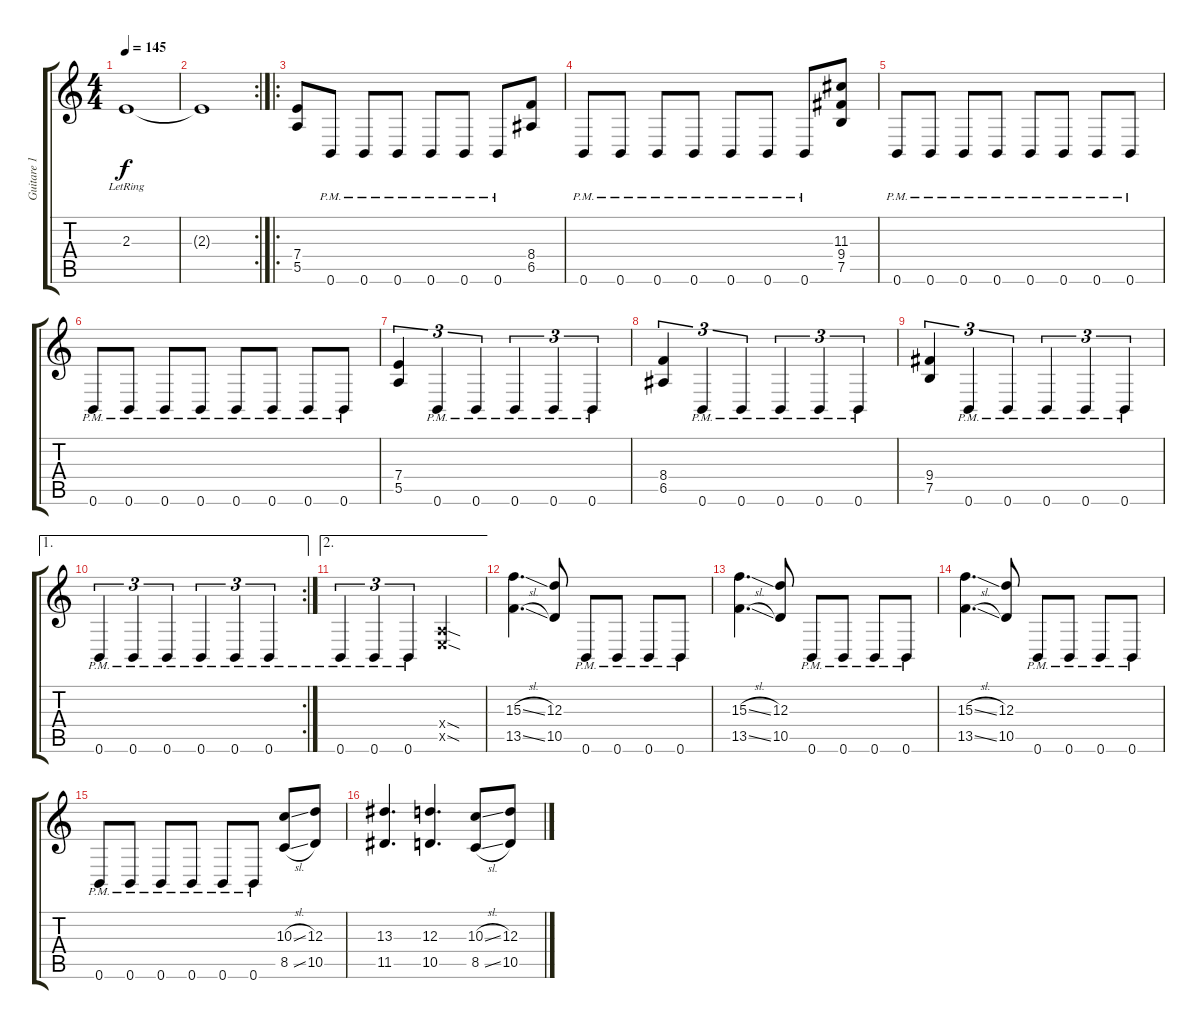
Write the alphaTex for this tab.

\track ("Guitare 1" "Guitare 1") {instrument distortionguitar}
\staff {score tabs}
\tuning (B3 Gb3 D3 A2 E2 B1) {hide}
\ts (4 4)
\tempo 145
\clef g2
\ks c
2.3{lr}.1{dy f} |
\rc 2
2.3{t}.1 |
\ro
(7.4 5.5).8 0.6{pm}.8 0.6{pm}.8 0.6{pm}.8 0.6{pm}.8 0.6{pm}.8 0.6{pm}.8 (8.4 6.5).8 |
0.6{pm}.8 0.6{pm}.8 0.6{pm}.8 0.6{pm}.8 0.6{pm}.8 0.6{pm}.8 0.6{pm}.8 (11.3 9.4 7.5).8 |
0.6{pm}.8 0.6{pm}.8 0.6{pm}.8 0.6{pm}.8 0.6{pm}.8 0.6{pm}.8 0.6{pm}.8 0.6{pm}.8 |
0.6{pm}.8 0.6{pm}.8 0.6{pm}.8 0.6{pm}.8 0.6{pm}.8 0.6{pm}.8 0.6{pm}.8 0.6{pm}.8 |
(7.4 5.5).4{tu (3 2)} 0.6{pm}.4{tu (3 2)} 0.6{pm}.4{tu (3 2)} 0.6{pm}.4{tu (3 2)} 0.6{pm}.4{tu (3 2)} 0.6{pm}.4{tu (3 2)} |
(8.4 6.5).4{tu (3 2)} 0.6{pm}.4{tu (3 2)} 0.6{pm}.4{tu (3 2)} 0.6{pm}.4{tu (3 2)} 0.6{pm}.4{tu (3 2)} 0.6{pm}.4{tu (3 2)} |
(9.4 7.5).4{tu (3 2)} 0.6{pm}.4{tu (3 2)} 0.6{pm}.4{tu (3 2)} 0.6{pm}.4{tu (3 2)} 0.6{pm}.4{tu (3 2)} 0.6{pm}.4{tu (3 2)} |
\ae 1
\rc 2
0.6{pm}.4{tu (3 2)} 0.6{pm}.4{tu (3 2)} 0.6{pm}.4{tu (3 2)} 0.6{pm}.4{tu (3 2)} 0.6{pm}.4{tu (3 2)} 0.6{pm}.4{tu (3 2)} |
\ae 2
0.6{pm}.4{tu (3 2)} 0.6{pm}.4{tu (3 2)} 0.6{pm}.4{tu (3 2)} (0.4{sod x} 0.5{sod x}).2 |
(15.3{sl} 13.5{sl}).4{d} (12.3 10.5).8 0.6{pm}.8 0.6{pm}.8 0.6{pm}.8 0.6{pm}.8 |
(15.3{sl} 13.5{sl}).4{d} (12.3 10.5).8 0.6{pm}.8 0.6{pm}.8 0.6{pm}.8 0.6{pm}.8 |
(15.3{sl} 13.5{sl}).4{d} (12.3 10.5).8 0.6{pm}.8 0.6{pm}.8 0.6{pm}.8 0.6{pm}.8 |
0.6{pm}.8 0.6{pm}.8 0.6{pm}.8 0.6{pm}.8 0.6{pm}.8 0.6{pm}.8 (10.3{sl} 8.5{sl}).8 (12.3 10.5).8 |
(13.3 11.5).4{d} (12.3 10.5).4{d} (10.3{sl} 8.5{sl}).8 (12.3 10.5).8
